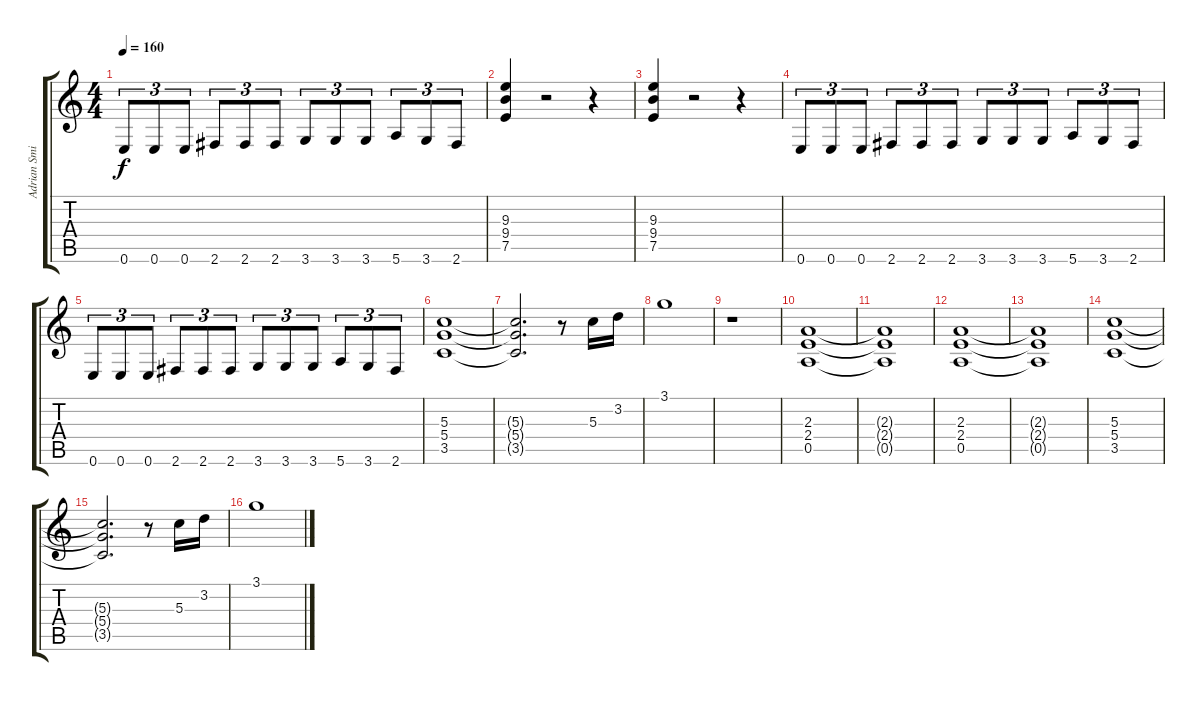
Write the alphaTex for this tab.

\track ("Adrian Smith" "Adrian Smi") {instrument distortionguitar}
\staff {score tabs}
\tuning (E4 B3 G3 D3 A2 E2) {hide}
\ts (4 4)
\tempo 160
\clef g2
\ks c
0.6.8{tu (3 2) dy f} 0.6.8{tu (3 2)} 0.6.8{tu (3 2)} 2.6.8{tu (3 2)} 2.6.8{tu (3 2)} 2.6.8{tu (3 2)} 3.6.8{tu (3 2)} 3.6.8{tu (3 2)} 3.6.8{tu (3 2)} 5.6.8{tu (3 2)} 3.6.8{tu (3 2)} 2.6.8{tu (3 2)} |
(9.3 9.4 7.5).4 r.2 r.4 |
(9.3 9.4 7.5).4 r.2 r.4 |
0.6.8{tu (3 2)} 0.6.8{tu (3 2)} 0.6.8{tu (3 2)} 2.6.8{tu (3 2)} 2.6.8{tu (3 2)} 2.6.8{tu (3 2)} 3.6.8{tu (3 2)} 3.6.8{tu (3 2)} 3.6.8{tu (3 2)} 5.6.8{tu (3 2)} 3.6.8{tu (3 2)} 2.6.8{tu (3 2)} |
0.6.8{tu (3 2)} 0.6.8{tu (3 2)} 0.6.8{tu (3 2)} 2.6.8{tu (3 2)} 2.6.8{tu (3 2)} 2.6.8{tu (3 2)} 3.6.8{tu (3 2)} 3.6.8{tu (3 2)} 3.6.8{tu (3 2)} 5.6.8{tu (3 2)} 3.6.8{tu (3 2)} 2.6.8{tu (3 2)} |
(5.3 5.4 3.5).1 |
(5.3{t} 5.4{t} 3.5{t}).2{d} r.8 5.3.16 3.2.16 |
3.1.1 |
r.1 |
(2.3 2.4 0.5).1 |
(2.3{t} 2.4{t} 0.5{t}).1 |
(2.3 2.4 0.5).1 |
(2.3{t} 2.4{t} 0.5{t}).1 |
(5.3 5.4 3.5).1 |
(5.3{t} 5.4{t} 3.5{t}).2{d} r.8 5.3.16 3.2.16 |
3.1.1
